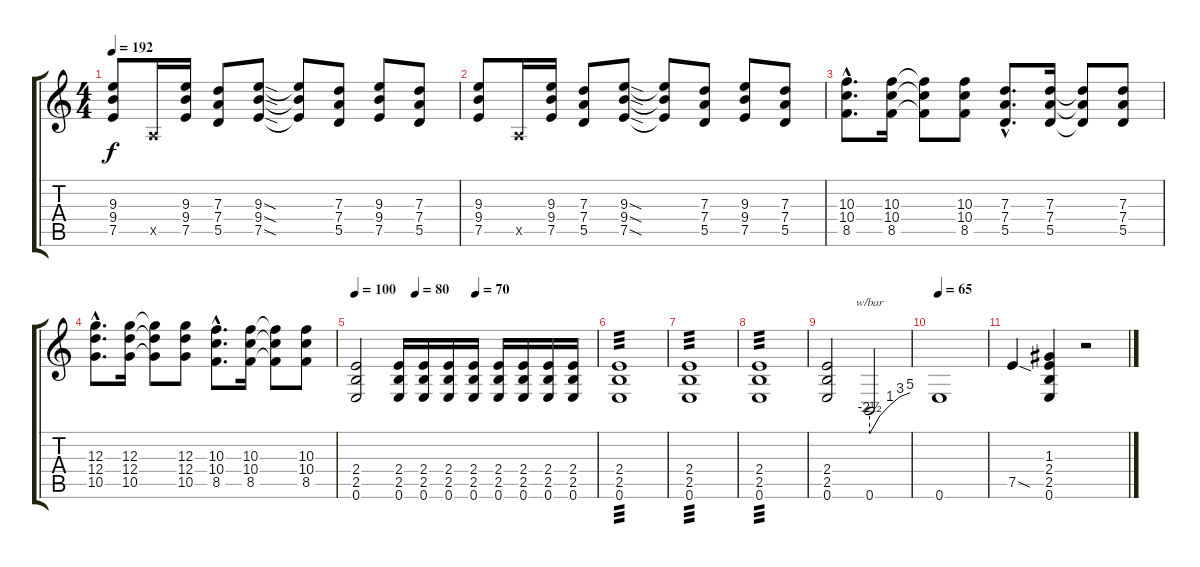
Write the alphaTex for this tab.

\track "" {instrument distortionguitar}
\staff {score tabs}
\tuning (E4 B3 G3 D3 A2 E2) {hide}
\ts (4 4)
\tempo 192
\clef g2
\ks c
(9.3 9.4 7.5).8{dy f} 0.5{x}.16 (9.3 9.4 7.5).16 (7.3 7.4 5.5).8 (9.3{sod} 9.4{sod} 7.5{sod}).8 (9.3{t} 9.4{t} 7.5{t}).8 (7.3 7.4 5.5).8 (9.3 9.4 7.5).8 (7.3 7.4 5.5).8 |
(9.3 9.4 7.5).8 0.5{x}.16 (9.3 9.4 7.5).16 (7.3 7.4 5.5).8 (9.3{sod} 9.4{sod} 7.5{sod}).8 (9.3{t} 9.4{t} 7.5{t}).8 (7.3 7.4 5.5).8 (9.3 9.4 7.5).8 (7.3 7.4 5.5).8 |
(10.3{hac} 10.4{hac} 8.5{hac}).8{d} (10.3 10.4 8.5).16 (10.3{t} 10.4{t} 8.5{t}).8 (10.3 10.4 8.5).8 (7.3{hac} 7.4{hac} 5.5{hac}).8{d} (7.3 7.4 5.5).16 (7.3{t} 7.4{t} 5.5{t}).8 (7.3 7.4 5.5).8 |
(12.3{hac} 12.4{hac} 10.5{hac}).8{d} (12.3 12.4 10.5).16 (12.3{t} 12.4{t} 10.5{t}).8 (12.3 12.4 10.5).8 (10.3{hac} 10.4{hac} 8.5{hac}).8{d} (10.3 10.4 8.5).16 (10.3{t} 10.4{t} 8.5{t}).8 (10.3 10.4 8.5).8 |
\tempo 100
\tempo (80 0.25)
\tempo (70 0.5)
(2.4 2.5 0.6).2 (2.4 2.5 0.6).16 (2.4 2.5 0.6).16 (2.4 2.5 0.6).16 (2.4 2.5 0.6).16 (2.4 2.5 0.6).16 (2.4 2.5 0.6).16 (2.4 2.5 0.6).16 (2.4 2.5 0.6).16 |
(2.4 2.5 0.6).1{tp 3} |
(2.4 2.5 0.6).1{tp 3} |
(2.4 2.5 0.6).1{tp 3} |
(2.4 2.5 0.6).2 0.6.2{tbe (custom default 0 -10 15 0 30 4 45 12 60 20)} |
\tempo 65
0.6.1 |
7.5{sod}.4 (1.3 2.4 2.5 0.6).4 r.2
